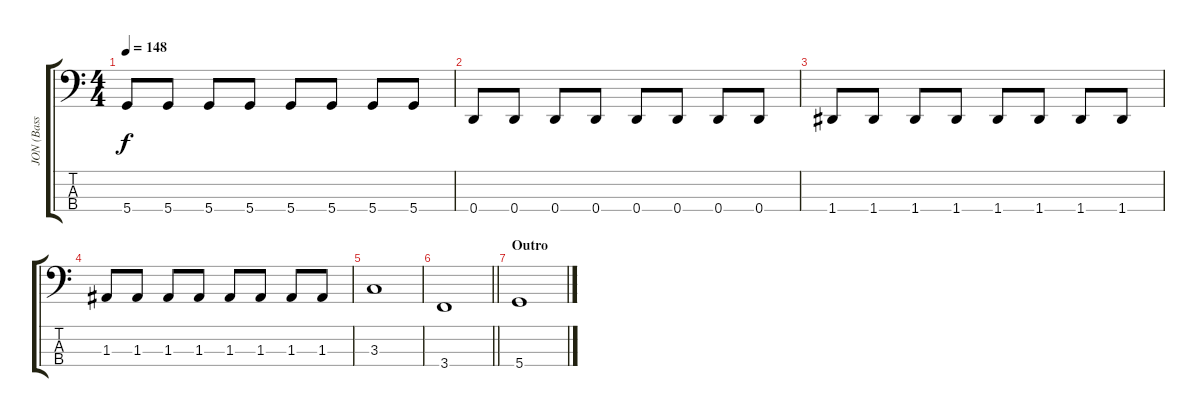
\track ("JON (Bass Guitar)" "JON (Bass ") {instrument electricbassfinger}
\staff {score tabs}
\tuning (G2 D2 A1 D1) {hide}
\ts (4 4)
\tempo 148
\clef f4
\ks c
5.4.8{dy f} 5.4.8 5.4.8 5.4.8 5.4.8 5.4.8 5.4.8 5.4.8 |
0.4.8 0.4.8 0.4.8 0.4.8 0.4.8 0.4.8 0.4.8 0.4.8 |
1.4.8 1.4.8 1.4.8 1.4.8 1.4.8 1.4.8 1.4.8 1.4.8 |
1.3.8 1.3.8 1.3.8 1.3.8 1.3.8 1.3.8 1.3.8 1.3.8 |
3.3.1 |
\barLineRight lightlight
3.4.1 |
\section ("" "Outro")
5.4.1
